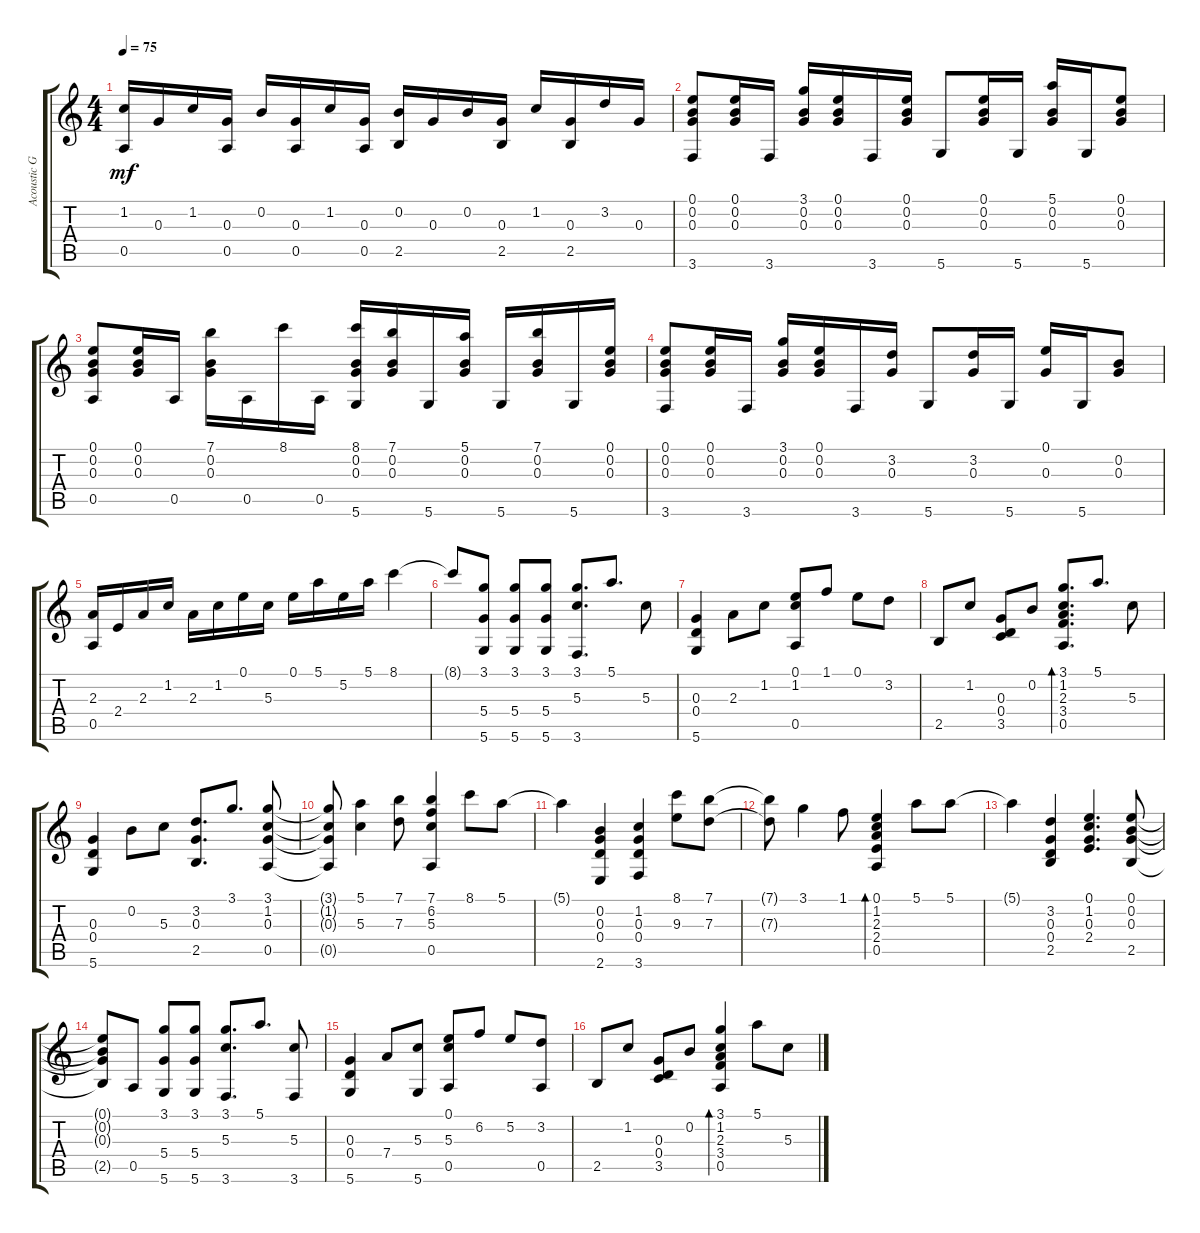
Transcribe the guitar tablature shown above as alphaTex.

\track ("Acoustic Guitar (steel)" "Acoustic G") {instrument acousticguitarnylon}
\staff {score tabs}
\tuning (E4 B3 G3 D3 A2 D2) {hide}
\ts (4 4)
\tempo 75
\clef g2
\ks c
(1.2 0.5).16{dy mf} 0.3.16 1.2.16 (0.3 0.5).16 0.2.16 (0.3 0.5).16 1.2.16 (0.3 0.5).16 (0.2 2.5).16 0.3.16 0.2.16 (0.3 2.5).16 1.2.16 (0.3 2.5).16 3.2.16 0.3.16 |
(0.1 0.2 0.3 3.6).8 (0.1 0.2 0.3).16 3.6.16 (3.1 0.2 0.3).16 (0.1 0.2 0.3).16 3.6.16 (0.1 0.2 0.3).16 5.6.8 (0.1 0.2 0.3).16 5.6.16 (5.1 0.2 0.3).16 5.6.16 (0.1 0.2 0.3).8 |
(0.1 0.2 0.3 0.5).8 (0.1 0.2 0.3).16 0.5.16 (7.1 0.2 0.3).16 0.5.16 8.1.16 0.5.16 (8.1 0.2 0.3 5.6).16 (7.1 0.2 0.3).16 5.6.16 (5.1 0.2 0.3).16 5.6.16 (7.1 0.2 0.3).16 5.6.16 (0.1 0.2 0.3).16 |
(0.1 0.2 0.3 3.6).8 (0.1 0.2 0.3).16 3.6.16 (3.1 0.2 0.3).16 (0.1 0.2 0.3).16 3.6.16 (3.2 0.3).16 5.6.8 (3.2 0.3).16 5.6.16 (0.1 0.3).16 5.6.16 (0.2 0.3).8 |
(2.3 0.5).16 2.4.16 2.3.16 1.2.16 2.3.16 1.2.16 0.1.16 5.3.16 0.1.16 5.1.16 5.2.16 5.1.16 8.1.4 |
8.1{t}.8 (3.1 5.4 5.6).8 (3.1 5.4 5.6).8 (3.1 5.4 5.6).8 (3.1 5.3 3.6).8{d} 5.1.8{d} 5.3.8 |
(0.3 0.4 5.6).4 2.3.8 1.2.8 (0.1 1.2 0.5).8 1.1.8 0.1.8 3.2.8 |
2.5.8 1.2.8 (0.3 0.4 3.5).8 0.2.8 (3.1 1.2 2.3 3.4 0.5).8{d bd 120} 5.1.8{d} 5.3.8 |
(0.3 0.4 5.6).4 0.2.8 5.3.8 (3.2 0.3 2.5).8{d} 3.1.8{d} (3.1 1.2 0.3 0.5).8 |
(3.1{t} 1.2{t} 0.3{t} 0.5{t}).8 (5.1 5.3).4 (7.1 7.3).8 (7.1 6.2 5.3 0.5).4 8.1.8 5.1.8 |
5.1{t}.4 (0.2 0.3 0.4 2.6).4 (1.2 0.3 0.4 3.6).4 (8.1 9.3).8 (7.1 7.3).8 |
(7.1{t} 7.3{t}).8 3.1.4 1.1.8 (0.1 1.2 2.3 2.4 0.5).4{bd 120} 5.1.8 5.1.8 |
5.1{t}.4 (3.2 0.3 0.4 2.5).4 (0.1 1.2 0.3 2.4).4{d} (0.1 0.2 0.3 2.5).8 |
(0.1{t} 0.2{t} 0.3{t} 2.5{t}).8 0.5.8 (3.1 5.4 5.6).8 (3.1 5.4 5.6).8 (3.1 5.3 3.6).8{d} 5.1.8{d} (5.3 3.6).8 |
(0.3 0.4 5.6).4 7.4.8 (5.3 5.6).8 (0.1 5.3 0.5).8 6.2.8 5.2.8 (3.2 0.5).8 |
2.5.8 1.2.8 (0.3 0.4 3.5).8 0.2.8 (3.1 1.2 2.3 3.4 0.5).4{bd 120} 5.1.8 5.3.8
